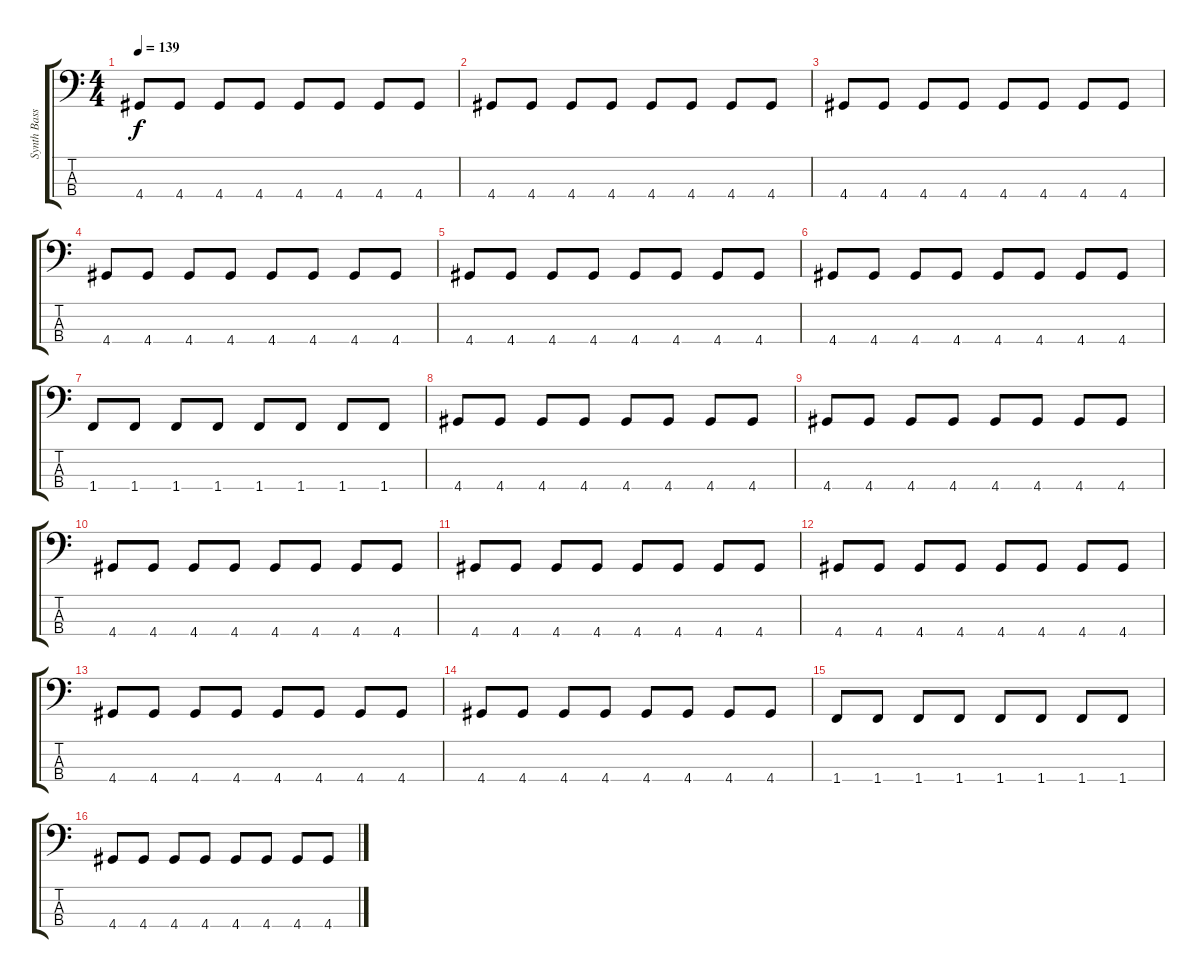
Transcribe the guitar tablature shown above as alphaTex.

\track ("Synth Bass" "Synth Bass") {instrument synthbass1}
\staff {score tabs}
\tuning (G2 D2 A1 E1) {hide}
\ts (4 4)
\tempo 139
\clef f4
\ks c
4.4.8{dy f} 4.4.8 4.4.8 4.4.8 4.4.8 4.4.8 4.4.8 4.4.8 |
4.4.8 4.4.8 4.4.8 4.4.8 4.4.8 4.4.8 4.4.8 4.4.8 |
4.4.8 4.4.8 4.4.8 4.4.8 4.4.8 4.4.8 4.4.8 4.4.8 |
4.4.8 4.4.8 4.4.8 4.4.8 4.4.8 4.4.8 4.4.8 4.4.8 |
4.4.8 4.4.8 4.4.8 4.4.8 4.4.8 4.4.8 4.4.8 4.4.8 |
4.4.8 4.4.8 4.4.8 4.4.8 4.4.8 4.4.8 4.4.8 4.4.8 |
1.4.8 1.4.8 1.4.8 1.4.8 1.4.8 1.4.8 1.4.8 1.4.8 |
4.4.8 4.4.8 4.4.8 4.4.8 4.4.8 4.4.8 4.4.8 4.4.8 |
4.4.8 4.4.8 4.4.8 4.4.8 4.4.8 4.4.8 4.4.8 4.4.8 |
4.4.8 4.4.8 4.4.8 4.4.8 4.4.8 4.4.8 4.4.8 4.4.8 |
4.4.8 4.4.8 4.4.8 4.4.8 4.4.8 4.4.8 4.4.8 4.4.8 |
4.4.8 4.4.8 4.4.8 4.4.8 4.4.8 4.4.8 4.4.8 4.4.8 |
4.4.8 4.4.8 4.4.8 4.4.8 4.4.8 4.4.8 4.4.8 4.4.8 |
4.4.8 4.4.8 4.4.8 4.4.8 4.4.8 4.4.8 4.4.8 4.4.8 |
1.4.8 1.4.8 1.4.8 1.4.8 1.4.8 1.4.8 1.4.8 1.4.8 |
4.4.8 4.4.8 4.4.8 4.4.8 4.4.8 4.4.8 4.4.8 4.4.8
